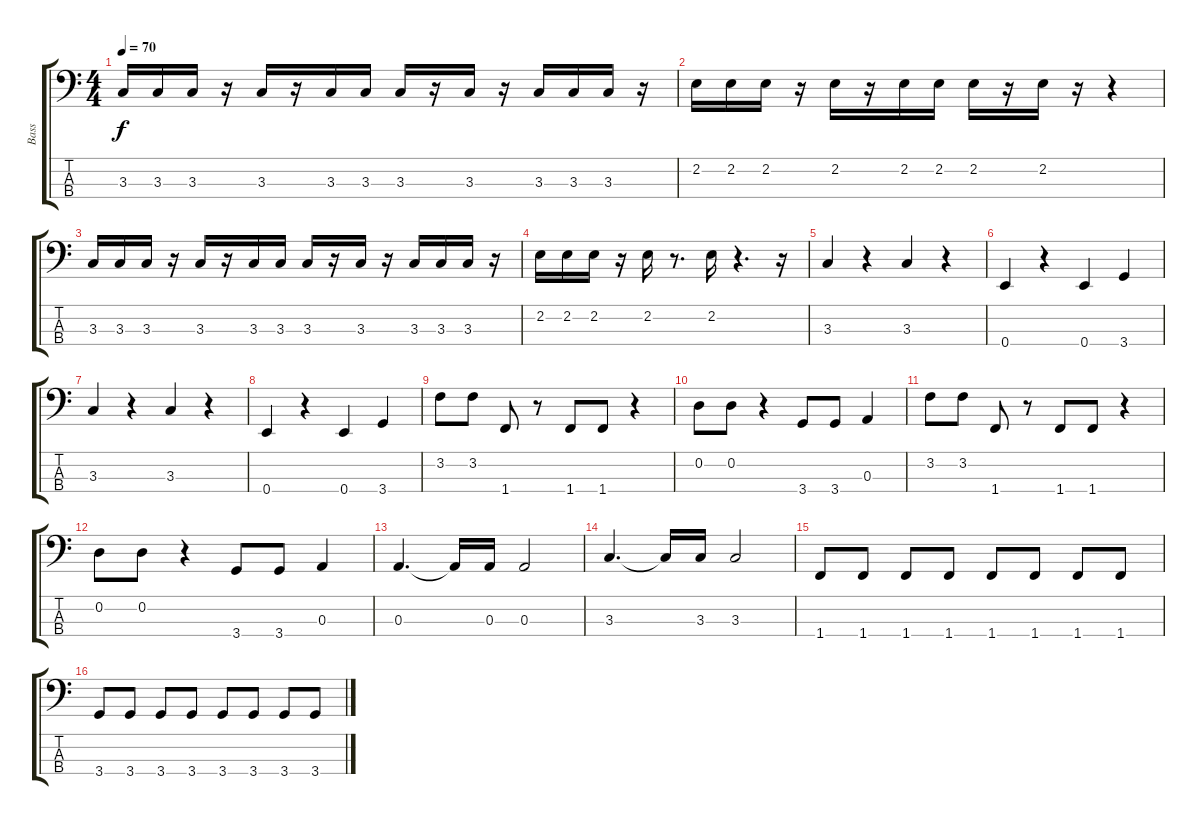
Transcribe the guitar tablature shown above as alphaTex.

\track ("Bass" "Bass") {instrument electricbassfinger}
\staff {score tabs}
\tuning (G2 D2 A1 E1) {hide}
\ts (4 4)
\tempo 70
\clef f4
\ks c
3.3.16{dy f} 3.3.16 3.3.16 r.16 3.3.16 r.16 3.3.16 3.3.16 3.3.16 r.16 3.3.16 r.16 3.3.16 3.3.16 3.3.16 r.16 |
2.2.16 2.2.16 2.2.16 r.16 2.2.16 r.16 2.2.16 2.2.16 2.2.16 r.16 2.2.16 r.16 r.4 |
3.3.16 3.3.16 3.3.16 r.16 3.3.16 r.16 3.3.16 3.3.16 3.3.16 r.16 3.3.16 r.16 3.3.16 3.3.16 3.3.16 r.16 |
2.2.16 2.2.16 2.2.16 r.16 2.2.16 r.8{d} 2.2.16 r.4{d} r.16 |
3.3.4 r.4 3.3.4 r.4 |
0.4.4 r.4 0.4.4 3.4.4 |
3.3.4 r.4 3.3.4 r.4 |
0.4.4 r.4 0.4.4 3.4.4 |
3.2.8 3.2.8 1.4.8 r.8 1.4.8 1.4.8 r.4 |
0.2.8 0.2.8 r.4 3.4.8 3.4.8 0.3.4 |
3.2.8 3.2.8 1.4.8 r.8 1.4.8 1.4.8 r.4 |
0.2.8 0.2.8 r.4 3.4.8 3.4.8 0.3.4 |
0.3.4{d} 0.3{t}.16 0.3.16 0.3.2 |
3.3.4{d} 3.3{t}.16 3.3.16 3.3.2 |
1.4.8 1.4.8 1.4.8 1.4.8 1.4.8 1.4.8 1.4.8 1.4.8 |
3.4.8 3.4.8 3.4.8 3.4.8 3.4.8 3.4.8 3.4.8 3.4.8
